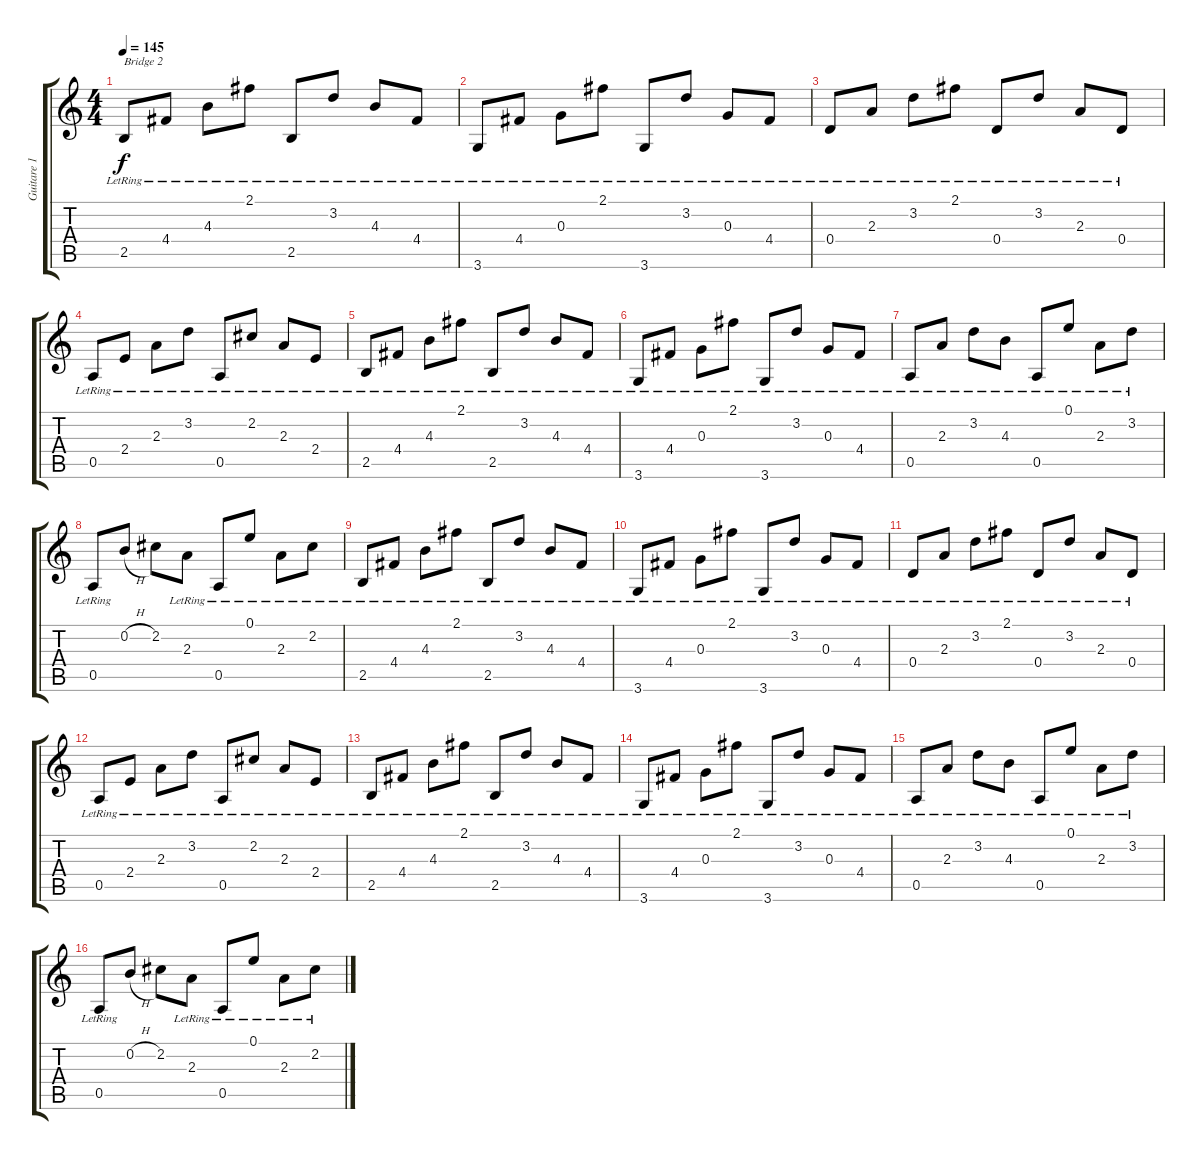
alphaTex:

\track ("Guitare 1" "Guitare 1") {instrument acousticguitarnylon}
\staff {score tabs}
\tuning (E4 B3 G3 D3 A2 E2) {hide}
\ts (4 4)
\tempo 145
\clef g2
\ks c
2.5{lr}.8{txt "Bridge 2" dy f} 4.4{lr}.8 4.3{lr}.8 2.1{lr}.8 2.5{lr}.8 3.2{lr}.8 4.3{lr}.8 4.4{lr}.8 |
3.6{lr}.8 4.4{lr}.8 0.3{lr}.8 2.1{lr}.8 3.6{lr}.8 3.2{lr}.8 0.3{lr}.8 4.4{lr}.8 |
0.4{lr}.8 2.3{lr}.8 3.2{lr}.8 2.1{lr}.8 0.4{lr}.8 3.2{lr}.8 2.3{lr}.8 0.4{lr}.8 |
0.5{lr}.8 2.4{lr}.8 2.3{lr}.8 3.2{lr}.8 0.5{lr}.8 2.2{lr}.8 2.3{lr}.8 2.4{lr}.8 |
2.5{lr}.8 4.4{lr}.8 4.3{lr}.8 2.1{lr}.8 2.5{lr}.8 3.2{lr}.8 4.3{lr}.8 4.4{lr}.8 |
3.6{lr}.8 4.4{lr}.8 0.3{lr}.8 2.1{lr}.8 3.6{lr}.8 3.2{lr}.8 0.3{lr}.8 4.4{lr}.8 |
0.5{lr}.8 2.3{lr}.8 3.2{lr}.8 4.3{lr}.8 0.5{lr}.8 0.1{lr}.8 2.3{lr}.8 3.2{lr}.8 |
0.5{lr}.8 0.2{h}.8 2.2.8 2.3{lr}.8 0.5{lr}.8 0.1{lr}.8 2.3{lr}.8 2.2{lr}.8 |
2.5{lr}.8 4.4{lr}.8 4.3{lr}.8 2.1{lr}.8 2.5{lr}.8 3.2{lr}.8 4.3{lr}.8 4.4{lr}.8 |
3.6{lr}.8 4.4{lr}.8 0.3{lr}.8 2.1{lr}.8 3.6{lr}.8 3.2{lr}.8 0.3{lr}.8 4.4{lr}.8 |
0.4{lr}.8 2.3{lr}.8 3.2{lr}.8 2.1{lr}.8 0.4{lr}.8 3.2{lr}.8 2.3{lr}.8 0.4{lr}.8 |
0.5{lr}.8 2.4{lr}.8 2.3{lr}.8 3.2{lr}.8 0.5{lr}.8 2.2{lr}.8 2.3{lr}.8 2.4{lr}.8 |
2.5{lr}.8 4.4{lr}.8 4.3{lr}.8 2.1{lr}.8 2.5{lr}.8 3.2{lr}.8 4.3{lr}.8 4.4{lr}.8 |
3.6{lr}.8 4.4{lr}.8 0.3{lr}.8 2.1{lr}.8 3.6{lr}.8 3.2{lr}.8 0.3{lr}.8 4.4{lr}.8 |
0.5{lr}.8 2.3{lr}.8 3.2{lr}.8 4.3{lr}.8 0.5{lr}.8 0.1{lr}.8 2.3{lr}.8 3.2{lr}.8 |
0.5{lr}.8 0.2{h}.8 2.2.8 2.3{lr}.8 0.5{lr}.8 0.1{lr}.8 2.3{lr}.8 2.2{lr}.8
